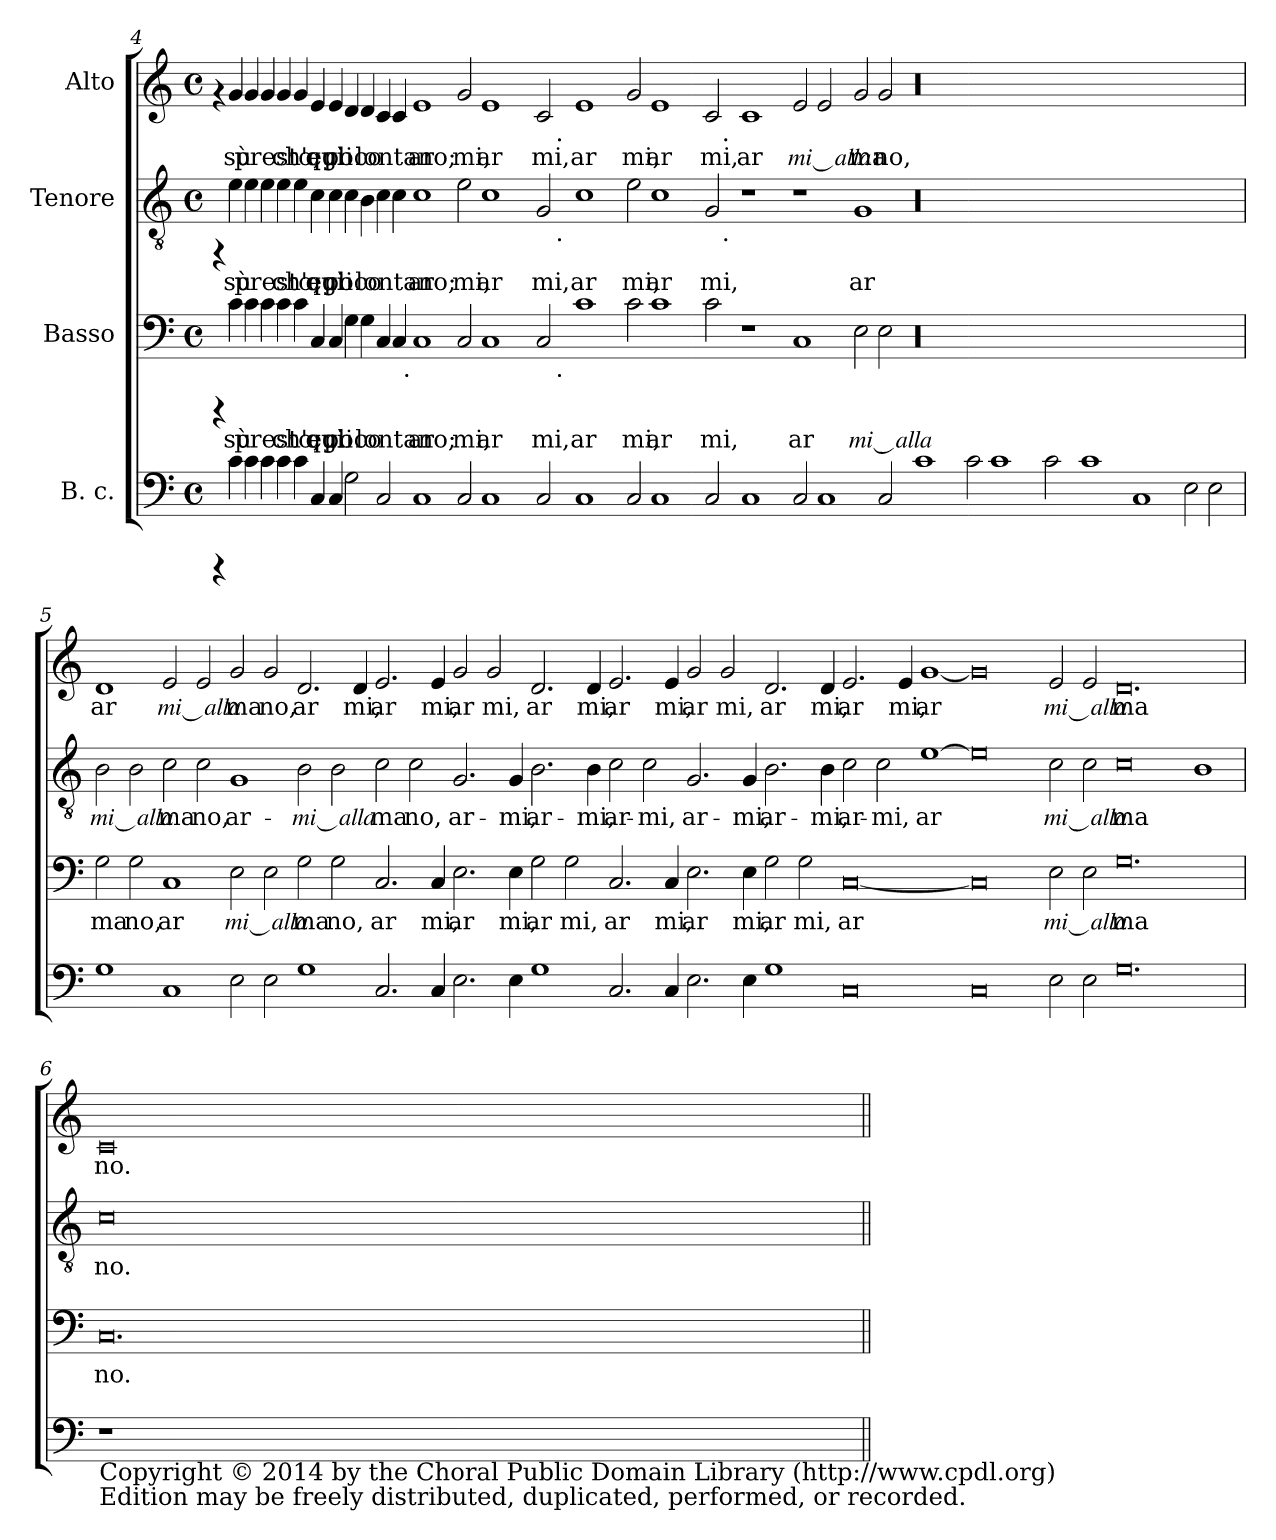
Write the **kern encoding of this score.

**kern	**kern	**text	**kern	**text	**kern	**text
*part4	*part3	*part3	*part2	*part2	*part1	*part1
*staff4	*staff3	*staff3	*staff2	*staff2	*staff1	*staff1
*I"B. c.	*I"Basso	*	*I"Tenore	*	*I"Alto	*
!!LO:LB:g=z
*clefF4	*clefF4	*	*clefGv2	*	*clefG2	*
*k[]	*k[]	*	*k[]	*	*k[]	*
*C:	*C:	*	*C:	*	*C:	*
*M4/4	*M4/4	*	*M4/4	*	*M4/4	*
*met(c)	*met(c)	*	*met(c)	*	*met(c)	*
=4	=4	=4	=4	=4	=4	=4
*	*^	*	*^	*	*^	*
*	*	*^	*	*	*	*	*	*	*
4rCCC	4rCCC	1ryy	1ryy	.	4rFF	1ryy	.	4rf	1ryy	.
!	!	!	!	!LO:LY:b:rj	!	!	!LO:LY:b:rj	!	!	!LO:LY:b:rj
4c\	4c\	.	.	sù	4e\	.	sù	4g/	.	sù
!	!	!	!	!LO:LY:b:rj	!	!	!LO:LY:b:rj	!	!	!LO:LY:b:rj
4c\	4c\	.	.	presto,	4e\	.	presto,	4g/	.	presto,
!	!	!	!	!LO:LY:b:rj	!	!	!LO:LY:b:rj	!	!	!LO:LY:b:rj
4c\	4c\	.	.	.	4e\	.	.	4g/	.	.
!	!	!	!	!LO:LY:b:rj	!	!	!LO:LY:b:rj	!	!	!LO:LY:b:rj
4c\	4c\	1...ryy	1ryy	ch'egli	4e\	1ryy	ch'egli	4g/	1ryy	ch'egli
!	!	!	!	!LO:LY:b:rj	!	!	!LO:LY:b:rj	!	!	!LO:LY:b:rj
4c\	4c\	.	.	.	4e\	.	.	4g/	.	.
!	!	!	!	!LO:LY:b:rj	!	!	!LO:LY:b:rj	!	!	!LO:LY:b:rj
4C/	4C/	.	.	qui	4c\	.	qui	4e/	.	qui
!	!	!	!	!LO:LY:b:rj	!	!	!LO:LY:b:rj	!	!	!LO:LY:b:rj
4C/	4C/	.	.	poco	4c\	.	poco	4e/	.	poco
!	!	!	!	!LO:LY:b:rj	!	!	!LO:LY:b:rj	!	!	!LO:LY:b:rj
2G\	4G\	.	1ryy	.	4c\	1ryy	.	4d/	1ryy	.
!	!	!	!	!LO:LY:b:rj	!	!	!LO:LY:b:rj	!	!	!LO:LY:b:rj
.	4G\	.	.	lontano;	4B\	.	lontano;	4d/	.	lontano;
!	!	!	!	!LO:LY:b:rj	!	!	!LO:LY:b:rj	!	!	!LO:LY:b:rj
2C/	4C/	.	.	.	4c\	.	.	4c/	.	.
!	!	!	!	!LO:LY:b:rj	!	!	!LO:LY:b:rj	!	!	!LO:LY:b:rj
.	4C/	.	.	.	4c\	.	.	4c/	.	.
!	!	!LO:TX:b:t=.	!	!	!	!	!	!	!	!
.	.	1ryy	.	.	.	.	.	.	.	.
!	!	!	!	!LO:LY:b:rj	!	!	!LO:LY:b:rj	!	!	!LO:LY:b:rj
1C	1C	.	1ryy	ar	1c	1ryy	ar	1e	1ryy	ar
.	.	1ryy	.	.	.	.	.	.	.	.
!	!	!	!	!LO:LY:b:rj	!	!	!LO:LY:b:rj	!	!	!LO:LY:b:rj
2C/	2C/	.	1ryy	mi,	2e\	1ryy	mi,	2g/	1ryy	mi,
!	!	!	!	!LO:LY:b:rj	!	!	!LO:LY:b:rj	!	!	!LO:LY:b:rj
1C	1C	.	.	ar	1c	.	ar	1e	.	ar
.	.	1ryy	.	.	.	.	.	.	.	.
.	.	.	2ryy	.	.	2ryy	.	.	2ryy	.
!	!	!	!	!LO:LY:b:rj	!	!	!LO:LY:b:rj	!	!	!LO:LY:b:rj
2C/	2C/	.	4ryy	mi,	2G/	4ryy	mi,	2c/	4ryy	mi,
.	.	.	64ryy	.	.	64ryy	.	.	64ryy	.
!	!	!	!	!	!	!	!	!	!LO:TX:b:t=.	!
!	!	!	!	!	!	!LO:TX:b:t=.	!	!	!	!
!	!	!	!LO:TX:b:t=.	!	!	!	!	!	!	!
.	.	.	1ryy	.	.	1ryy	.	.	1ryy	.
.	.	1ryy	.	.	.	.	.	.	.	.
!	!	!	!	!LO:LY:b:rj	!	!	!LO:LY:b:rj	!	!	!LO:LY:b:rj
1C	1c	.	.	ar	1c	.	ar	1e	.	ar
.	.	.	1ryy	.	.	1ryy	.	.	1ryy	.
.	.	1ryy	.	.	.	.	.	.	.	.
!	!	!	!	!LO:LY:b:rj	!	!	!LO:LY:b:rj	!	!	!LO:LY:b:rj
2C/	2c\	.	.	mi,	2e\	.	mi,	2g/	.	mi,
!	!	!	!	!LO:LY:b:rj	!	!	!LO:LY:b:rj	!	!	!LO:LY:b:rj
1C	1c	.	.	ar	1c	.	ar	1e	.	ar
.	.	.	1ryy	.	.	1ryy	.	.	1ryy	.
.	.	1ryy	.	.	.	.	.	.	.	.
!	!	!	!	!LO:LY:b:rj	!	!	!LO:LY:b:rj	!	!	!LO:LY:b:rj
2C/	2c\	.	.	mi,	2G/	.	mi,	2c/	.	mi,
!	!	!	!	!	!	!	!	!	!LO:TX:b:t=.	!
!	!	!	!	!	!	!LO:TX:b:t=.	!	!	!	!
.	.	.	1ryy	.	.	1ryy	.	.	1ryy	.
.	.	1ryy	.	.	.	.	.	.	.	.
!	!	!	!	!	!	!	!	!	!	!LO:LY:b:rj
1C	1r	.	.	.	1r	.	.	1c	.	ar
.	.	.	1ryy	.	.	1ryy	.	.	1ryy	.
.	.	1ryy	.	.	.	.	.	.	.	.
!	!	!	!	!LO:LY:b:rj	!	!	!	!	!	!LO:LY:b:rj
2C/	1C	.	.	ar	1r	.	.	2e/	.	mi‿alla
!	!	!	!	!	!	!	!	!	!	!LO:LY:b:rj
1C	.	.	.	.	.	.	.	2e/	.	.
.	.	.	1ryy	.	.	1ryy	.	.	1ryy	.
.	.	1ryy	.	.	.	.	.	.	.	.
!	!	!	!	!LO:LY:b:rj	!	!	!LO:LY:b:rj	!	!	!LO:LY:b:rj
.	2E\	.	.	mi‿alla	1G	.	ar	2g/	.	ma
!	!	!	!	!LO:LY:b:rj	!	!	!	!	!	!LO:LY:b:rj
2C/	2E\	.	.	.	.	.	.	2g/	.	no,
.	.	.	1ryy	.	.	1ryy	.	.	1ryy	.
.	.	1ryy	.	.	.	.	.	.	.	.
1c	00.r	.	.	.	00.r	.	.	00.r	.	.
.	.	.	1ryy	.	.	1ryy	.	.	1ryy	.
.	.	1ryy	.	.	.	.	.	.	.	.
2c\	.	.	.	.	.	.	.	.	.	.
1c	.	.	.	.	.	.	.	.	.	.
.	.	.	1ryy	.	.	1ryy	.	.	1ryy	.
.	.	1ryy	.	.	.	.	.	.	.	.
2c\	.	.	.	.	.	.	.	.	.	.
.	.	.	1ryy	.	.	1ryy	.	.	1ryy	.
.	.	1ryy	.	.	.	.	.	.	.	.
1c	.	.	.	.	.	.	.	.	.	.
.	.	.	1ryy	.	.	1ryy	.	.	1ryy	.
.	.	1ryy	.	.	.	.	.	.	.	.
1C	.	.	.	.	.	.	.	.	.	.
.	.	.	1ryy	.	.	1ryy	.	.	1ryy	.
.	.	1ryy	.	.	.	.	.	.	.	.
2E\	.	.	.	.	.	.	.	.	.	.
2E\	.	.	.	.	.	.	.	.	.	.
.	.	.	8...ryy	.	.	8...ryy	.	.	8...ryy	.
.	.	8ryy	.	.	.	.	.	.	.	.
!!LO:PB:g=z
=5	=5	=5	=5	=5	=5	=5	=5	=5	=5	=5
!	!	!	!	!LO:LY:b:rj	!	!	!LO:LY:b:rj	!	!	!LO:LY:b:rj
*	*v	*v	*v	*	*	*	*	*v	*v	*
*	*	*	*v	*v	*	*	*
1G	2G\	ma	2B\	mi‿alla	1d	ar
!	!	!LO:LY:b:rj	!	!LO:LY:b:rj	!	!
.	2G\	no,	2B\	.	.	.
!	!	!LO:LY:b:rj	!	!LO:LY:b:rj	!	!LO:LY:b:rj
1C	1C	ar	2c\	ma-	2e/	mi‿alla
!	!	!	!	!LO:LY:b:rj	!	!LO:LY:b:rj
.	.	.	2c\	-no,	2e/	.
!	!	!LO:LY:b:rj	!	!LO:LY:b:rj	!	!LO:LY:b:rj
2E\	2E\	mi‿alla	1G	ar-	2g/	ma
!	!	!LO:LY:b:rj	!	!	!	!LO:LY:b:rj
2E\	2E\	.	.	.	2g/	no,
!	!	!LO:LY:b:rj	!	!LO:LY:b:rj	!	!LO:LY:b:rj
1G	2G\	ma	2B\	-mi‿alla	2.d/	ar
!	!	!LO:LY:b:rj	!	!LO:LY:b:rj	!	!
.	2G\	no,	2B\	.	.	.
!	!	!	!	!	!	!LO:LY:b:rj
.	.	.	.	.	4d/	mi,
!	!	!LO:LY:b:rj	!	!LO:LY:b:rj	!	!LO:LY:b:rj
2.C/	2.C/	ar	2c\	ma	2.e/	ar
!	!	!	!	!LO:LY:b:rj	!	!
.	.	.	2c\	no,	.	.
!	!	!LO:LY:b:rj	!	!	!	!LO:LY:b:rj
4C/	4C/	mi,	.	.	4e/	mi,
!	!	!LO:LY:b:rj	!	!LO:LY:b:rj	!	!LO:LY:b:rj
2.E\	2.E\	ar	2.G/	ar-	2g/	ar
!	!	!	!	!	!	!LO:LY:b:rj
.	.	.	.	.	2g/	mi,
!	!	!LO:LY:b:rj	!	!LO:LY:b:rj	!	!
4E\	4E\	mi,	4G/	-mi,	.	.
!	!	!LO:LY:b:rj	!	!LO:LY:b:rj	!	!LO:LY:b:rj
1G	2G\	ar	2.B\	ar-	2.d/	ar
!	!	!LO:LY:b:rj	!	!	!	!
.	2G\	mi,	.	.	.	.
!	!	!	!	!LO:LY:b:rj	!	!LO:LY:b:rj
.	.	.	4B\	-mi,	4d/	mi,
!	!	!LO:LY:b:rj	!	!LO:LY:b:rj	!	!LO:LY:b:rj
2.C/	2.C/	ar	2c\	ar-	2.e/	ar
!	!	!	!	!LO:LY:b:rj	!	!
.	.	.	2c\	-mi,	.	.
!	!	!LO:LY:b:rj	!	!	!	!LO:LY:b:rj
4C/	4C/	mi,	.	.	4e/	mi,
!	!	!LO:LY:b:rj	!	!LO:LY:b:rj	!	!LO:LY:b:rj
2.E\	2.E\	ar	2.G/	ar-	2g/	ar
!	!	!	!	!	!	!LO:LY:b:rj
.	.	.	.	.	2g/	mi,
!	!	!LO:LY:b:rj	!	!LO:LY:b:rj	!	!
4E\	4E\	mi,	4G/	-mi,	.	.
!	!	!LO:LY:b:rj	!	!LO:LY:b:rj	!	!LO:LY:b:rj
1G	2G\	ar	2.B\	ar-	2.d/	ar
!	!	!LO:LY:b:rj	!	!	!	!
.	2G\	mi,	.	.	.	.
!	!	!	!	!LO:LY:b:rj	!	!LO:LY:b:rj
.	.	.	4B\	-mi,	4d/	mi,
!	!	!LO:LY:b:rj	!	!LO:LY:b:rj	!	!LO:LY:b:rj
0C	[<0C	ar	2c\	ar-	2.e/	ar
!	!	!	!	!LO:LY:b:rj	!	!
.	.	.	2c\	-mi,	.	.
!	!	!	!	!	!	!LO:LY:b:rj
.	.	.	.	.	4e/	mi,
!	!	!	!	!LO:LY:b:rj	!	!LO:LY:b:rj
.	.	.	[>1e	ar-	[<1g	ar
!	!	!LO:LY:b:rj	!	!LO:LY:b:rj	!	!LO:LY:b:rj
0C	0C]	.	0e]	--	0g]	.
!	!	!LO:LY:b:rj	!	!LO:LY:b:rj	!	!LO:LY:b:rj
2E\	2E\	mi‿alla	2c\	-mi‿alla	2e/	mi‿alla
!	!	!LO:LY:b:rj	!	!LO:LY:b:rj	!	!LO:LY:b:rj
2E\	2E\	.	2c\	.	2e/	.
!	!	!LO:LY:b:rj	!	!LO:LY:b:rj	!	!LO:LY:b:rj
0.G	0.G	ma	0c	ma-	0.d	ma
!	!	!	!	!LO:LY:b:rj	!	!
.	.	.	1B	--	.	.
!!LO:PB:g=z
=6	=6	=6	=6	=6	=6	=6
!LO:TX:b:t=Copyright © 2014 by the Choral Public Domain Library (http&colon;//www.cpdl.org)	!	!	!	!	!	!
!LO:TX:b:t=Edition may be freely distributed, duplicated, performed, or recorded.	!	!	!	!	!	!
!	!	!LO:LY:b:rj	!	!LO:LY:b:rj	!	!LO:LY:b:rj
1r	0.C	no.	0c	-no.	0c	no.
0ryy	.	.	.	.	.	.
.	.	.	1ryy	.	1ryy	.
=||	=||	=||	=||	=||	=||	=||
*-	*-	*-	*-	*-	*-	*-
